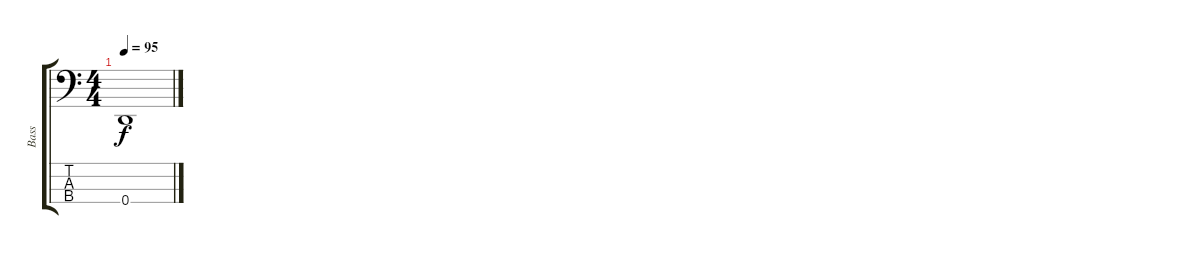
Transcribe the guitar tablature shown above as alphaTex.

\track ("Bass" "Bass") {instrument electricbassfinger}
\staff {score tabs}
\tuning (G2 D2 A1 D1) {hide}
\ts (4 4)
\tempo 95
\clef f4
\ks c
0.4.1{dy f}
